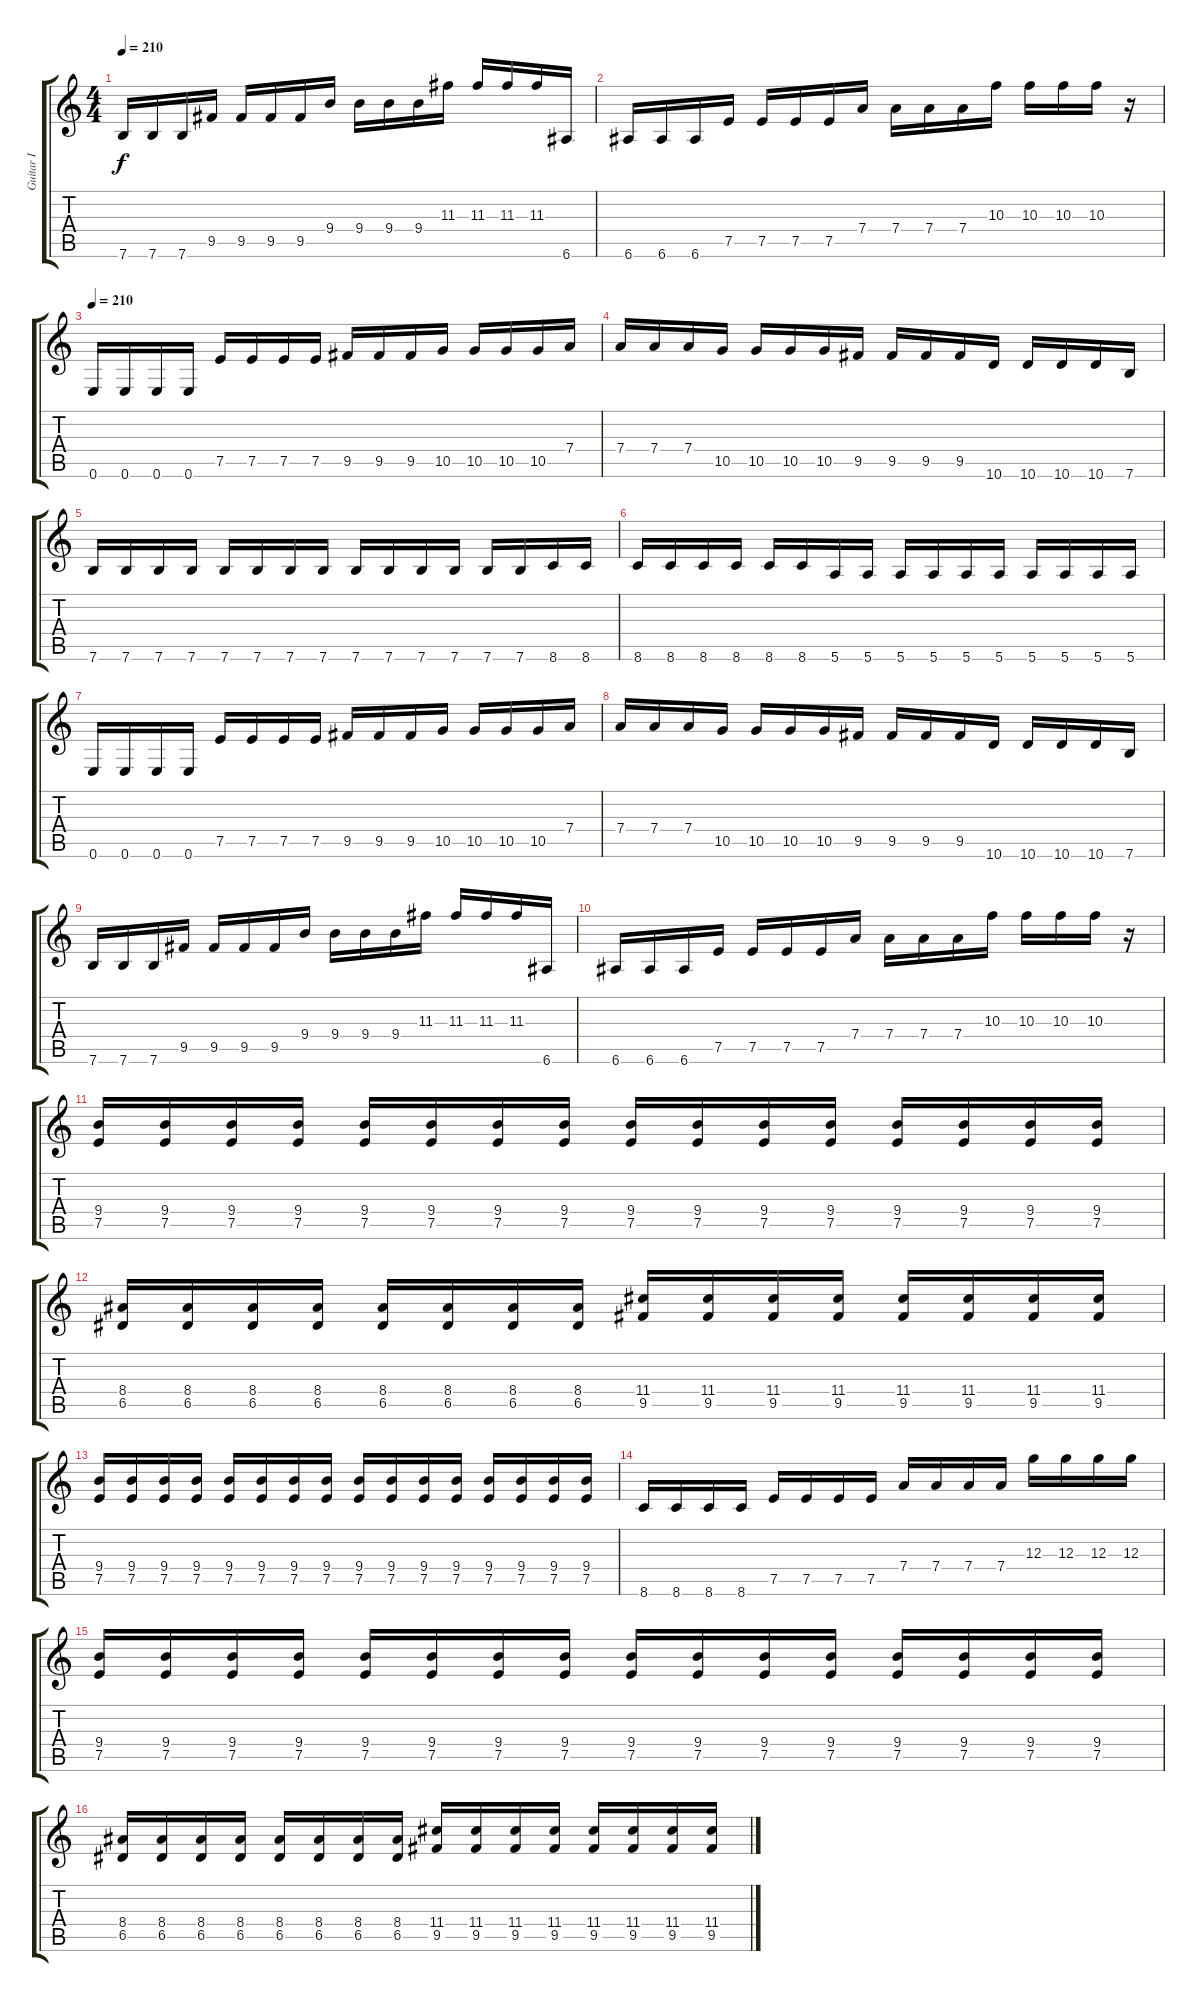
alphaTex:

\track ("Guitar I" "Guitar I") {instrument distortionguitar}
\staff {score tabs}
\tuning (E4 B3 G3 D3 A2 E2) {hide}
\ts (4 4)
\tempo 210
\clef g2
\ks c
7.6.16{dy f} 7.6.16 7.6.16 9.5.16 9.5.16 9.5.16 9.5.16 9.4.16 9.4.16 9.4.16 9.4.16 11.3.16 11.3.16 11.3.16 11.3.16 6.6.16 |
6.6.16 6.6.16 6.6.16 7.5.16 7.5.16 7.5.16 7.5.16 7.4.16 7.4.16 7.4.16 7.4.16 10.3.16 10.3.16 10.3.16 10.3.16 r.16 |
\tempo 210
0.6.16 0.6.16 0.6.16 0.6.16 7.5.16 7.5.16 7.5.16 7.5.16 9.5.16 9.5.16 9.5.16 10.5.16 10.5.16 10.5.16 10.5.16 7.4.16 |
7.4.16 7.4.16 7.4.16 10.5.16 10.5.16 10.5.16 10.5.16 9.5.16 9.5.16 9.5.16 9.5.16 10.6.16 10.6.16 10.6.16 10.6.16 7.6.16 |
7.6.16 7.6.16 7.6.16 7.6.16 7.6.16 7.6.16 7.6.16 7.6.16 7.6.16 7.6.16 7.6.16 7.6.16 7.6.16 7.6.16 8.6.16 8.6.16 |
8.6.16 8.6.16 8.6.16 8.6.16 8.6.16 8.6.16 5.6.16 5.6.16 5.6.16 5.6.16 5.6.16 5.6.16 5.6.16 5.6.16 5.6.16 5.6.16 |
0.6.16 0.6.16 0.6.16 0.6.16 7.5.16 7.5.16 7.5.16 7.5.16 9.5.16 9.5.16 9.5.16 10.5.16 10.5.16 10.5.16 10.5.16 7.4.16 |
7.4.16 7.4.16 7.4.16 10.5.16 10.5.16 10.5.16 10.5.16 9.5.16 9.5.16 9.5.16 9.5.16 10.6.16 10.6.16 10.6.16 10.6.16 7.6.16 |
7.6.16 7.6.16 7.6.16 9.5.16 9.5.16 9.5.16 9.5.16 9.4.16 9.4.16 9.4.16 9.4.16 11.3.16 11.3.16 11.3.16 11.3.16 6.6.16 |
6.6.16 6.6.16 6.6.16 7.5.16 7.5.16 7.5.16 7.5.16 7.4.16 7.4.16 7.4.16 7.4.16 10.3.16 10.3.16 10.3.16 10.3.16 r.16 |
(9.4 7.5).16 (9.4 7.5).16 (9.4 7.5).16 (9.4 7.5).16 (9.4 7.5).16 (9.4 7.5).16 (9.4 7.5).16 (9.4 7.5).16 (9.4 7.5).16 (9.4 7.5).16 (9.4 7.5).16 (9.4 7.5).16 (9.4 7.5).16 (9.4 7.5).16 (9.4 7.5).16 (9.4 7.5).16 |
(8.4 6.5).16 (8.4 6.5).16 (8.4 6.5).16 (8.4 6.5).16 (8.4 6.5).16 (8.4 6.5).16 (8.4 6.5).16 (8.4 6.5).16 (11.4 9.5).16 (11.4 9.5).16 (11.4 9.5).16 (11.4 9.5).16 (11.4 9.5).16 (11.4 9.5).16 (11.4 9.5).16 (11.4 9.5).16 |
(9.4 7.5).16 (9.4 7.5).16 (9.4 7.5).16 (9.4 7.5).16 (9.4 7.5).16 (9.4 7.5).16 (9.4 7.5).16 (9.4 7.5).16 (9.4 7.5).16 (9.4 7.5).16 (9.4 7.5).16 (9.4 7.5).16 (9.4 7.5).16 (9.4 7.5).16 (9.4 7.5).16 (9.4 7.5).16 |
8.6.16 8.6.16 8.6.16 8.6.16 7.5.16 7.5.16 7.5.16 7.5.16 7.4.16 7.4.16 7.4.16 7.4.16 12.3.16 12.3.16 12.3.16 12.3.16 |
(9.4 7.5).16 (9.4 7.5).16 (9.4 7.5).16 (9.4 7.5).16 (9.4 7.5).16 (9.4 7.5).16 (9.4 7.5).16 (9.4 7.5).16 (9.4 7.5).16 (9.4 7.5).16 (9.4 7.5).16 (9.4 7.5).16 (9.4 7.5).16 (9.4 7.5).16 (9.4 7.5).16 (9.4 7.5).16 |
(8.4 6.5).16 (8.4 6.5).16 (8.4 6.5).16 (8.4 6.5).16 (8.4 6.5).16 (8.4 6.5).16 (8.4 6.5).16 (8.4 6.5).16 (11.4 9.5).16 (11.4 9.5).16 (11.4 9.5).16 (11.4 9.5).16 (11.4 9.5).16 (11.4 9.5).16 (11.4 9.5).16 (11.4 9.5).16
